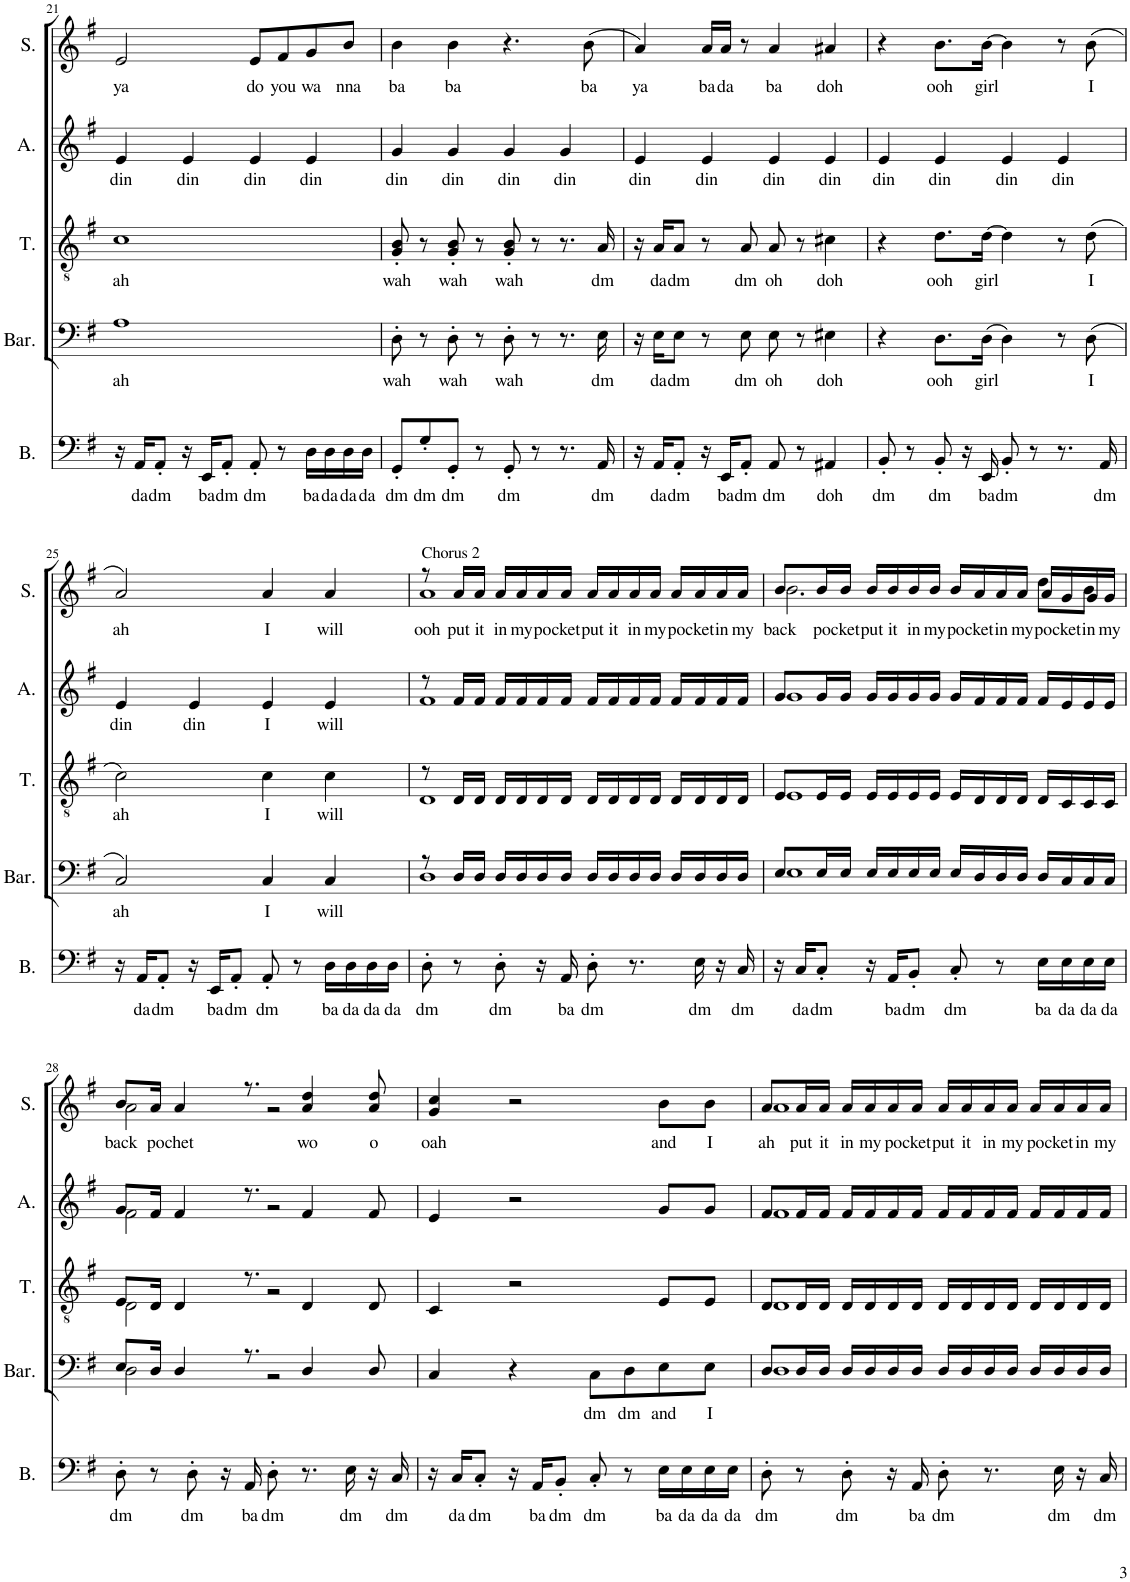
**kern	**text	**kern	**text	**kern	**text	**kern	**text	**kern	**text
*part5	*part5	*part4	*part4	*part3	*part3	*part2	*part2	*part1	*part1
*staff5	*staff5	*staff4	*staff4	*staff3	*staff3	*staff2	*staff2	*staff1	*staff1
*I"Bass	*	*I"Baritone	*	*I"Tenor	*	*I"Alto	*	*I"Soprano	*
*I'B.	*	*I'Bar.	*	*I'T.	*	*I'A.	*	*I'S.	*
!!LO:PB:g=z
*clefF4	*	*clefF4	*	*clefGv2	*	*clefG2	*	*clefG2	*
*k[f#]	*	*k[f#]	*	*k[f#]	*	*k[f#]	*	*k[f#]	*
*M4/4	*	*M4/4	*	*M4/4	*	*M4/4	*	*M4/4	*
=21	=21	=21	=21	=21	=21	=21	=21	=21	=21
!	!	!	!LO:LY:b	!	!LO:LY:b	!	!LO:LY:b	!	!LO:LY:b
16r	.	1A	ah	1c	ah	4e/	din	2e/	ya
!	!LO:LY:b	!	!	!	!	!	!	!	!
16AA/KL	da	.	.	.	.	.	.	.	.
!	!LO:LY:b	!	!	!	!	!	!	!	!
8AA'/J	dm	.	.	.	.	.	.	.	.
!	!	!	!	!	!	!	!LO:LY:b	!	!
16r	.	.	.	.	.	4e/	din	.	.
!	!LO:LY:b	!	!	!	!	!	!	!	!
16EE/KL	ba	.	.	.	.	.	.	.	.
!	!LO:LY:b	!	!	!	!	!	!	!	!
8AA'/J	dm	.	.	.	.	.	.	.	.
!	!LO:LY:b	!	!	!	!	!	!LO:LY:b	!	!LO:LY:b
8AA'/	dm	.	.	.	.	4e/	din	8e/L	do
!	!	!	!	!	!	!	!	!	!LO:LY:b
8r	.	.	.	.	.	.	.	8f#/	you
!	!LO:LY:b	!	!	!	!	!	!LO:LY:b	!	!LO:LY:b
16D\LL	ba	.	.	.	.	4e/	din	8g/	wa
!	!LO:LY:b	!	!	!	!	!	!	!	!
16D\	da	.	.	.	.	.	.	.	.
!	!LO:LY:b	!	!	!	!	!	!	!	!LO:LY:b
16D\	da	.	.	.	.	.	.	8b/J	nna
!	!LO:LY:b	!	!	!	!	!	!	!	!
16D\JJ	da	.	.	.	.	.	.	.	.
=22	=22	=22	=22	=22	=22	=22	=22	=22	=22
!	!LO:LY:b	!	!LO:LY:b	!	!LO:LY:b	!	!LO:LY:b	!	!LO:LY:b
8GG'/L	dm	8D'\	wah	8G/' 8B/'	wah	4g/	din	4b\	ba
!	!LO:LY:b	!	!	!	!	!	!	!	!
8G'/	dm	8r	.	8r	.	.	.	.	.
!	!LO:LY:b	!	!LO:LY:b	!	!LO:LY:b	!	!LO:LY:b	!	!LO:LY:b
8GG'/J	dm	8D'\	wah	8G/' 8B/'	wah	4g/	din	4b\	ba
8r	.	8r	.	8r	.	.	.	.	.
!	!LO:LY:b	!	!LO:LY:b	!	!LO:LY:b	!	!LO:LY:b	!	!
8GG'/	dm	8D'\	wah	8G/' 8B/'	wah	4g/	din	4.r	.
8r	.	8r	.	8r	.	.	.	.	.
!	!	!	!	!	!	!	!LO:LY:b	!	!
8.r	.	8.r	.	8.r	.	4g/	din	.	.
!	!	!	!	!	!	!	!	!	!LO:LY:b
.	.	.	.	.	.	.	.	(8b\	ba
!	!LO:LY:b	!	!LO:LY:b	!	!LO:LY:b	!	!	!	!
16AA/	dm	16E\	dm	16A/	dm	.	.	.	.
=23	=23	=23	=23	=23	=23	=23	=23	=23	=23
!	!	!	!	!	!	!	!LO:LY:b	!	!LO:LY:b
16r	.	16r	.	16r	.	4e/	din	4a/)	ya
!	!LO:LY:b	!	!LO:LY:b	!	!LO:LY:b	!	!	!	!
16AA/KL	da	16E\KL	da	16A/KL	da	.	.	.	.
!	!LO:LY:b	!	!LO:LY:b	!	!LO:LY:b	!	!	!	!
8AA'/J	dm	8E\J	dm	8A/J	dm	.	.	.	.
!	!	!	!	!	!	!	!LO:LY:b	!	!LO:LY:b
16r	.	8r	.	8r	.	4e/	din	16a/LL	ba
!	!LO:LY:b	!	!	!	!	!	!	!	!LO:LY:b
16EE/KL	ba	.	.	.	.	.	.	16a/JJ	da
!	!LO:LY:b	!	!LO:LY:b	!	!LO:LY:b	!	!	!	!
8AA'/J	dm	8E\	dm	8A/	dm	.	.	8r	.
!	!LO:LY:b	!	!LO:LY:b	!	!LO:LY:b	!	!LO:LY:b	!	!LO:LY:b
8AA/	dm	8E\	oh	8A/	oh	4e/	din	4a/	ba
8r	.	8r	.	8r	.	.	.	.	.
!	!LO:LY:b	!	!LO:LY:b	!	!LO:LY:b	!	!LO:LY:b	!	!LO:LY:b
4AA#X/	doh	4E#X\	doh	4c#X\	doh	4e/	din	4a#X/	doh
=24	=24	=24	=24	=24	=24	=24	=24	=24	=24
!	!LO:LY:b	!	!	!	!	!	!LO:LY:b	!	!
8BB'/	dm	4r	.	4r	.	4e/	din	4r	.
8r	.	.	.	.	.	.	.	.	.
!	!LO:LY:b	!	!LO:LY:b	!	!LO:LY:b	!	!LO:LY:b	!	!LO:LY:b
8BB'/	dm	8.D\L	ooh	8.d\L	ooh	4e/	din	8.b\L	ooh
16r	.	.	.	.	.	.	.	.	.
!	!LO:LY:b	!	!LO:LY:b	!	!LO:LY:b	!	!	!	!LO:LY:b
16EE/	ba	(16D\Jk	girl	[16d\Jk	girl	.	.	[16b\Jk	girl
!	!LO:LY:b	!	!	!	!	!	!LO:LY:b	!	!
8BB'/	dm	4D\)	.	4d\]	.	4e/	din	4b\]	.
8r	.	.	.	.	.	.	.	.	.
!	!	!	!	!	!	!	!LO:LY:b	!	!
8.r	.	8r	.	8r	.	4e/	din	8r	.
!	!	!	!LO:LY:b	!	!LO:LY:b	!	!	!	!LO:LY:b
.	.	(8D\	I	(8d\	I	.	.	(8b\	I
!	!LO:LY:b	!	!	!	!	!	!	!	!
16AA/	dm	.	.	.	.	.	.	.	.
!!LO:LB:g=z
=25	=25	=25	=25	=25	=25	=25	=25	=25	=25
!	!	!	!LO:LY:b	!	!LO:LY:b	!	!LO:LY:b	!	!LO:LY:b
16r	.	2C/)	ah	2c\)	ah	4e/	din	2a/)	ah
!	!LO:LY:b	!	!	!	!	!	!	!	!
16AA/KL	da	.	.	.	.	.	.	.	.
!	!LO:LY:b	!	!	!	!	!	!	!	!
8AA'/J	dm	.	.	.	.	.	.	.	.
!	!	!	!	!	!	!	!LO:LY:b	!	!
16r	.	.	.	.	.	4e/	din	.	.
!	!LO:LY:b	!	!	!	!	!	!	!	!
16EE/KL	ba	.	.	.	.	.	.	.	.
!	!LO:LY:b	!	!	!	!	!	!	!	!
8AA'/J	dm	.	.	.	.	.	.	.	.
!	!LO:LY:b	!	!LO:LY:b	!	!LO:LY:b	!	!LO:LY:b	!	!LO:LY:b
8AA'/	dm	4C/	I	4c\	I	4e/	I	4a/	I
8r	.	.	.	.	.	.	.	.	.
!	!LO:LY:b	!	!LO:LY:b	!	!LO:LY:b	!	!LO:LY:b	!	!LO:LY:b
16D\LL	ba	4C/	will	4c\	will	4e/	will	4a/	will
!	!LO:LY:b	!	!	!	!	!	!	!	!
16D\	da	.	.	.	.	.	.	.	.
!	!LO:LY:b	!	!	!	!	!	!	!	!
16D\	da	.	.	.	.	.	.	.	.
!	!LO:LY:b	!	!	!	!	!	!	!	!
16D\JJ	da	.	.	.	.	.	.	.	.
=26	=26	=26	=26	=26	=26	=26	=26	=26	=26
!	!	!	!	!	!	!	!	!LO:TX:a:t=Chorus 2	!
!	!LO:LY:b	!	!	!	!	!	!	!	!LO:LY:b
*	*	*^	*	*^	*	*^	*	*^	*
8D'\	dm	8r	1D	.	8r	1D	.	8r	1f#	.	8r	1a	ooh
!	!	!	!	!	!	!	!	!	!	!	!	!	!LO:LY:b
8r	.	16D/LL	.	.	16D/LL	.	.	16f#/LL	.	.	16a/LL	.	put
!	!	!	!	!	!	!	!	!	!	!	!	!	!LO:LY:b
.	.	16D/JJ	.	.	16D/JJ	.	.	16f#/JJ	.	.	16a/JJ	.	it
!	!LO:LY:b	!	!	!	!	!	!	!	!	!	!	!	!LO:LY:b
8D'\	dm	16D/LL	.	.	16D/LL	.	.	16f#/LL	.	.	16a/LL	.	in
!	!	!	!	!	!	!	!	!	!	!	!	!	!LO:LY:b
.	.	16D/	.	.	16D/	.	.	16f#/	.	.	16a/	.	my
!	!	!	!	!	!	!	!	!	!	!	!	!	!LO:LY:b
16r	.	16D/	.	.	16D/	.	.	16f#/	.	.	16a/	.	po
!	!LO:LY:b	!	!	!	!	!	!	!	!	!	!	!	!LO:LY:b
16AA/	ba	16D/JJ	.	.	16D/JJ	.	.	16f#/JJ	.	.	16a/JJ	.	cket
!	!LO:LY:b	!	!	!	!	!	!	!	!	!	!	!	!LO:LY:b
8D'\	dm	16D/LL	.	.	16D/LL	.	.	16f#/LL	.	.	16a/LL	.	put
!	!	!	!	!	!	!	!	!	!	!	!	!	!LO:LY:b
.	.	16D/	.	.	16D/	.	.	16f#/	.	.	16a/	.	it
!	!	!	!	!	!	!	!	!	!	!	!	!	!LO:LY:b
8.r	.	16D/	.	.	16D/	.	.	16f#/	.	.	16a/	.	in
!	!	!	!	!	!	!	!	!	!	!	!	!	!LO:LY:b
.	.	16D/JJ	.	.	16D/JJ	.	.	16f#/JJ	.	.	16a/JJ	.	my
!	!	!	!	!	!	!	!	!	!	!	!	!	!LO:LY:b
.	.	16D/LL	.	.	16D/LL	.	.	16f#/LL	.	.	16a/LL	.	po
!	!LO:LY:b	!	!	!	!	!	!	!	!	!	!	!	!LO:LY:b
16E\	dm	16D/	.	.	16D/	.	.	16f#/	.	.	16a/	.	cket
!	!	!	!	!	!	!	!	!	!	!	!	!	!LO:LY:b
16r	.	16D/	.	.	16D/	.	.	16f#/	.	.	16a/	.	in
!	!LO:LY:b	!	!	!	!	!	!	!	!	!	!	!	!LO:LY:b
16C/	dm	16D/JJ	.	.	16D/JJ	.	.	16f#/JJ	.	.	16a/JJ	.	my
=27	=27	=27	=27	=27	=27	=27	=27	=27	=27	=27	=27	=27	=27
!	!	!	!	!	!	!	!	!	!	!	!	!	!LO:LY:b
16r	.	8E/L	1E	.	8E/L	1E	.	8g/L	1g	.	8b/L	2.b\	back
!	!LO:LY:b	!	!	!	!	!	!	!	!	!	!	!	!
16C/KL	da	.	.	.	.	.	.	.	.	.	.	.	.
!	!LO:LY:b	!	!	!	!	!	!	!	!	!	!	!	!LO:LY:b
8C'/J	dm	16E/L	.	.	16E/L	.	.	16g/L	.	.	16b/L	.	po
!	!	!	!	!	!	!	!	!	!	!	!	!	!LO:LY:b
.	.	16E/JJ	.	.	16E/JJ	.	.	16g/JJ	.	.	16b/JJ	.	cket
!	!	!	!	!	!	!	!	!	!	!	!	!	!LO:LY:b
16r	.	16E/LL	.	.	16E/LL	.	.	16g/LL	.	.	16b/LL	.	put
!	!LO:LY:b	!	!	!	!	!	!	!	!	!	!	!	!LO:LY:b
16AA/KL	ba	16E/	.	.	16E/	.	.	16g/	.	.	16b/	.	it
!	!LO:LY:b	!	!	!	!	!	!	!	!	!	!	!	!LO:LY:b
8BB'/J	dm	16E/	.	.	16E/	.	.	16g/	.	.	16b/	.	in
!	!	!	!	!	!	!	!	!	!	!	!	!	!LO:LY:b
.	.	16E/JJ	.	.	16E/JJ	.	.	16g/JJ	.	.	16b/JJ	.	my
!	!LO:LY:b	!	!	!	!	!	!	!	!	!	!	!	!LO:LY:b
8C'/	dm	16E/LL	.	.	16E/LL	.	.	16g/LL	.	.	16b/LL	.	po
!	!	!	!	!	!	!	!	!	!	!	!	!	!LO:LY:b
.	.	16D/	.	.	16D/	.	.	16f#/	.	.	16a/	.	cket
!	!	!	!	!	!	!	!	!	!	!	!	!	!LO:LY:b
8r	.	16D/	.	.	16D/	.	.	16f#/	.	.	16a/	.	in
!	!	!	!	!	!	!	!	!	!	!	!	!	!LO:LY:b
.	.	16D/JJ	.	.	16D/JJ	.	.	16f#/JJ	.	.	16a/JJ	.	my
!	!LO:LY:b	!	!	!	!	!	!	!	!	!	!	!	!LO:LY:b
16E\LL	ba	16D/LL	.	.	16D/LL	.	.	16f#/LL	.	.	16a/LL	8dd\L	po
!	!LO:LY:b	!	!	!	!	!	!	!	!	!	!	!	!LO:LY:b
16E\	da	16C/	.	.	16C/	.	.	16e/	.	.	16g/	.	cket
!	!LO:LY:b	!	!	!	!	!	!	!	!	!	!	!	!LO:LY:b
16E\	da	16C/	.	.	16C/	.	.	16e/	.	.	16g/	8b\J	in
!	!LO:LY:b	!	!	!	!	!	!	!	!	!	!	!	!LO:LY:b
16E\JJ	da	16C/JJ	.	.	16C/JJ	.	.	16e/JJ	.	.	16g/JJ	.	my
!!LO:LB:g=z	!!
=28	=28	=28	=28	=28	=28	=28	=28	=28	=28	=28	=28	=28	=28
!	!LO:LY:b	!	!	!	!	!	!	!	!	!	!	!	!LO:LY:b
8D'\	dm	8E/L	2D\	.	8E/L	2D\	.	8g/L	2f#\	.	8b/L	2a\	back
!	!	!	!	!	!	!	!	!	!	!	!	!	!LO:LY:b
8r	.	16D/Jk	.	.	16D/Jk	.	.	16f#/Jk	.	.	16a/Jk	.	po
!	!	!	!	!	!	!	!	!	!	!	!	!	!LO:LY:b
.	.	4D/	.	.	4D/	.	.	4f#/	.	.	4a/	.	chet
!	!LO:LY:b	!	!	!	!	!	!	!	!	!	!	!	!
8D'\	dm	.	.	.	.	.	.	.	.	.	.	.	.
16r	.	.	.	.	.	.	.	.	.	.	.	.	.
!	!LO:LY:b	!	!	!	!	!	!	!	!	!	!	!	!
16AA/	ba	8.r	.	.	8.r	.	.	8.r	.	.	8.r	.	.
!	!LO:LY:b	!	!	!	!	!	!	!	!	!	!	!	!
8D'\	dm	.	2r	.	.	2r	.	.	2r	.	.	2r	.
!	!	!	!	!	!	!	!	!	!	!	!	!	!LO:LY:b
8.r	.	4D/	.	.	4D/	.	.	4f#/	.	.	4a/ 4dd/	.	wo
!	!LO:LY:b	!	!	!	!	!	!	!	!	!	!	!	!
16E\	dm	.	.	.	.	.	.	.	.	.	.	.	.
!	!	!	!	!	!	!	!	!	!	!	!	!	!LO:LY:b
16r	.	8D/	.	.	8D/	.	.	8f#/	.	.	8a/ 8dd/	.	o
!	!LO:LY:b	!	!	!	!	!	!	!	!	!	!	!	!
16C/	dm	.	.	.	.	.	.	.	.	.	.	.	.
*	*	*v	*v	*	*	*	*	*v	*v	*	*v	*v	*
*	*	*	*	*v	*v	*	*	*	*	*
=29	=29	=29	=29	=29	=29	=29	=29	=29	=29
!	!	!	!	!	!	!	!	!	!LO:LY:b
16r	.	4C/	.	4C/	.	4e/	.	4g/ 4cc/	oah
!	!LO:LY:b	!	!	!	!	!	!	!	!
16C/KL	da	.	.	.	.	.	.	.	.
!	!LO:LY:b	!	!	!	!	!	!	!	!
8C'/J	dm	.	.	.	.	.	.	.	.
16r	.	4r	.	2r	.	2r	.	2r	.
!	!LO:LY:b	!	!	!	!	!	!	!	!
16AA/KL	ba	.	.	.	.	.	.	.	.
!	!LO:LY:b	!	!	!	!	!	!	!	!
8BB'/J	dm	.	.	.	.	.	.	.	.
!	!LO:LY:b	!	!LO:LY:b	!	!	!	!	!	!
8C'/	dm	8C\L	dm	.	.	.	.	.	.
!	!	!	!LO:LY:b	!	!	!	!	!	!
8r	.	8D\	dm	.	.	.	.	.	.
!	!LO:LY:b	!	!LO:LY:b	!	!	!	!	!	!LO:LY:b
16E\LL	ba	8E\	and	8E/L	.	8g/L	.	8b\L	and
!	!LO:LY:b	!	!	!	!	!	!	!	!
16E\	da	.	.	.	.	.	.	.	.
!	!LO:LY:b	!	!LO:LY:b	!	!	!	!	!	!LO:LY:b
16E\	da	8E\J	I	8E/J	.	8g/J	.	8b\J	I
!	!LO:LY:b	!	!	!	!	!	!	!	!
16E\JJ	da	.	.	.	.	.	.	.	.
=30	=30	=30	=30	=30	=30	=30	=30	=30	=30
!	!LO:LY:b	!	!	!	!	!	!	!	!LO:LY:b
*	*	*^	*	*^	*	*^	*	*^	*
8D'\	dm	8D/L	1D	.	8D/L	1D	.	8f#/L	1f#	.	8a/L	1a	ah
!	!	!	!	!	!	!	!	!	!	!	!	!	!LO:LY:b
8r	.	16D/L	.	.	16D/L	.	.	16f#/L	.	.	16a/L	.	put
!	!	!	!	!	!	!	!	!	!	!	!	!	!LO:LY:b
.	.	16D/JJ	.	.	16D/JJ	.	.	16f#/JJ	.	.	16a/JJ	.	it
!	!LO:LY:b	!	!	!	!	!	!	!	!	!	!	!	!LO:LY:b
8D'\	dm	16D/LL	.	.	16D/LL	.	.	16f#/LL	.	.	16a/LL	.	in
!	!	!	!	!	!	!	!	!	!	!	!	!	!LO:LY:b
.	.	16D/	.	.	16D/	.	.	16f#/	.	.	16a/	.	my
!	!	!	!	!	!	!	!	!	!	!	!	!	!LO:LY:b
16r	.	16D/	.	.	16D/	.	.	16f#/	.	.	16a/	.	po
!	!LO:LY:b	!	!	!	!	!	!	!	!	!	!	!	!LO:LY:b
16AA/	ba	16D/JJ	.	.	16D/JJ	.	.	16f#/JJ	.	.	16a/JJ	.	cket
!	!LO:LY:b	!	!	!	!	!	!	!	!	!	!	!	!LO:LY:b
8D'\	dm	16D/LL	.	.	16D/LL	.	.	16f#/LL	.	.	16a/LL	.	put
!	!	!	!	!	!	!	!	!	!	!	!	!	!LO:LY:b
.	.	16D/	.	.	16D/	.	.	16f#/	.	.	16a/	.	it
!	!	!	!	!	!	!	!	!	!	!	!	!	!LO:LY:b
8.r	.	16D/	.	.	16D/	.	.	16f#/	.	.	16a/	.	in
!	!	!	!	!	!	!	!	!	!	!	!	!	!LO:LY:b
.	.	16D/JJ	.	.	16D/JJ	.	.	16f#/JJ	.	.	16a/JJ	.	my
!	!	!	!	!	!	!	!	!	!	!	!	!	!LO:LY:b
.	.	16D/LL	.	.	16D/LL	.	.	16f#/LL	.	.	16a/LL	.	po
!	!LO:LY:b	!	!	!	!	!	!	!	!	!	!	!	!LO:LY:b
16E\	dm	16D/	.	.	16D/	.	.	16f#/	.	.	16a/	.	cket
!	!	!	!	!	!	!	!	!	!	!	!	!	!LO:LY:b
16r	.	16D/	.	.	16D/	.	.	16f#/	.	.	16a/	.	in
!	!LO:LY:b	!	!	!	!	!	!	!	!	!	!	!	!LO:LY:b
16C/	dm	16D/JJ	.	.	16D/JJ	.	.	16f#/JJ	.	.	16a/JJ	.	my
*	*	*v	*v	*	*	*	*	*v	*v	*	*v	*v	*
*	*	*	*	*v	*v	*	*	*	*	*
=	=	=	=	=	=	=	=	=	=
*-	*-	*-	*-	*-	*-	*-	*-	*-	*-
